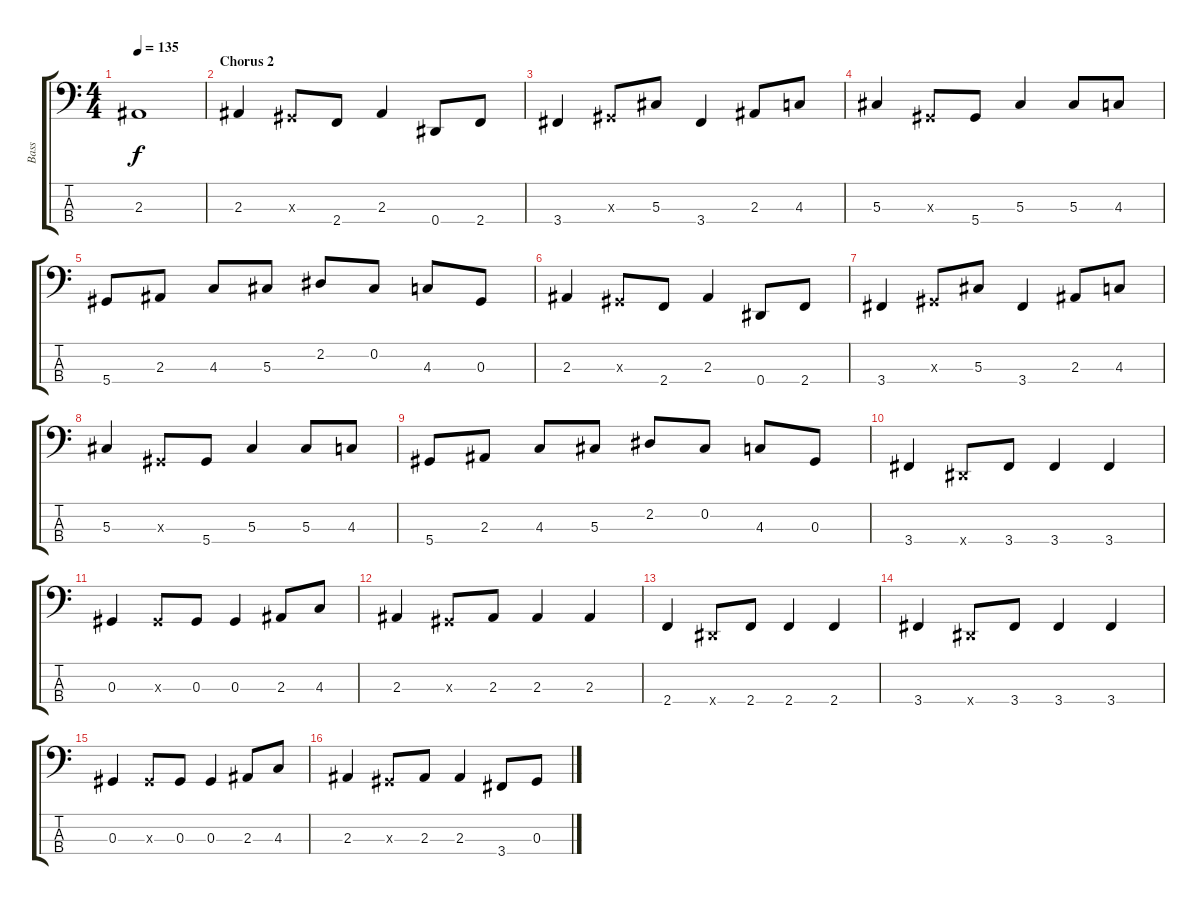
\track ("Bass" "Bass") {instrument electricbassfinger}
\staff {score tabs}
\tuning (Gb2 Db2 Ab1 Eb1) {hide}
\ts (4 4)
\tempo 135
\clef f4
\ks c
2.3.1{dy f} |
\section ("" "Chorus 2")
2.3.4 0.3{x}.8 2.4.8 2.3.4 0.4.8 2.4.8 |
3.4.4 0.3{x}.8 5.3.8 3.4.4 2.3.8 4.3.8 |
5.3.4 0.3{x}.8 5.4.8 5.3.4 5.3.8 4.3.8 |
5.4.8 2.3.8 4.3.8 5.3.8 2.2.8 0.2.8 4.3.8 0.3.8 |
2.3.4 0.3{x}.8 2.4.8 2.3.4 0.4.8 2.4.8 |
3.4.4 0.3{x}.8 5.3.8 3.4.4 2.3.8 4.3.8 |
5.3.4 0.3{x}.8 5.4.8 5.3.4 5.3.8 4.3.8 |
5.4.8 2.3.8 4.3.8 5.3.8 2.2.8 0.2.8 4.3.8 0.3.8 |
3.4.4 0.4{x}.8 3.4.8 3.4.4 3.4.4 |
0.3.4 0.3{x}.8 0.3.8 0.3.4 2.3.8 4.3.8 |
2.3.4 0.3{x}.8 2.3.8 2.3.4 2.3.4 |
2.4.4 0.4{x}.8 2.4.8 2.4.4 2.4.4 |
3.4.4 0.4{x}.8 3.4.8 3.4.4 3.4.4 |
0.3.4 0.3{x}.8 0.3.8 0.3.4 2.3.8 4.3.8 |
2.3.4 0.3{x}.8 2.3.8 2.3.4 3.4.8 0.3.8
